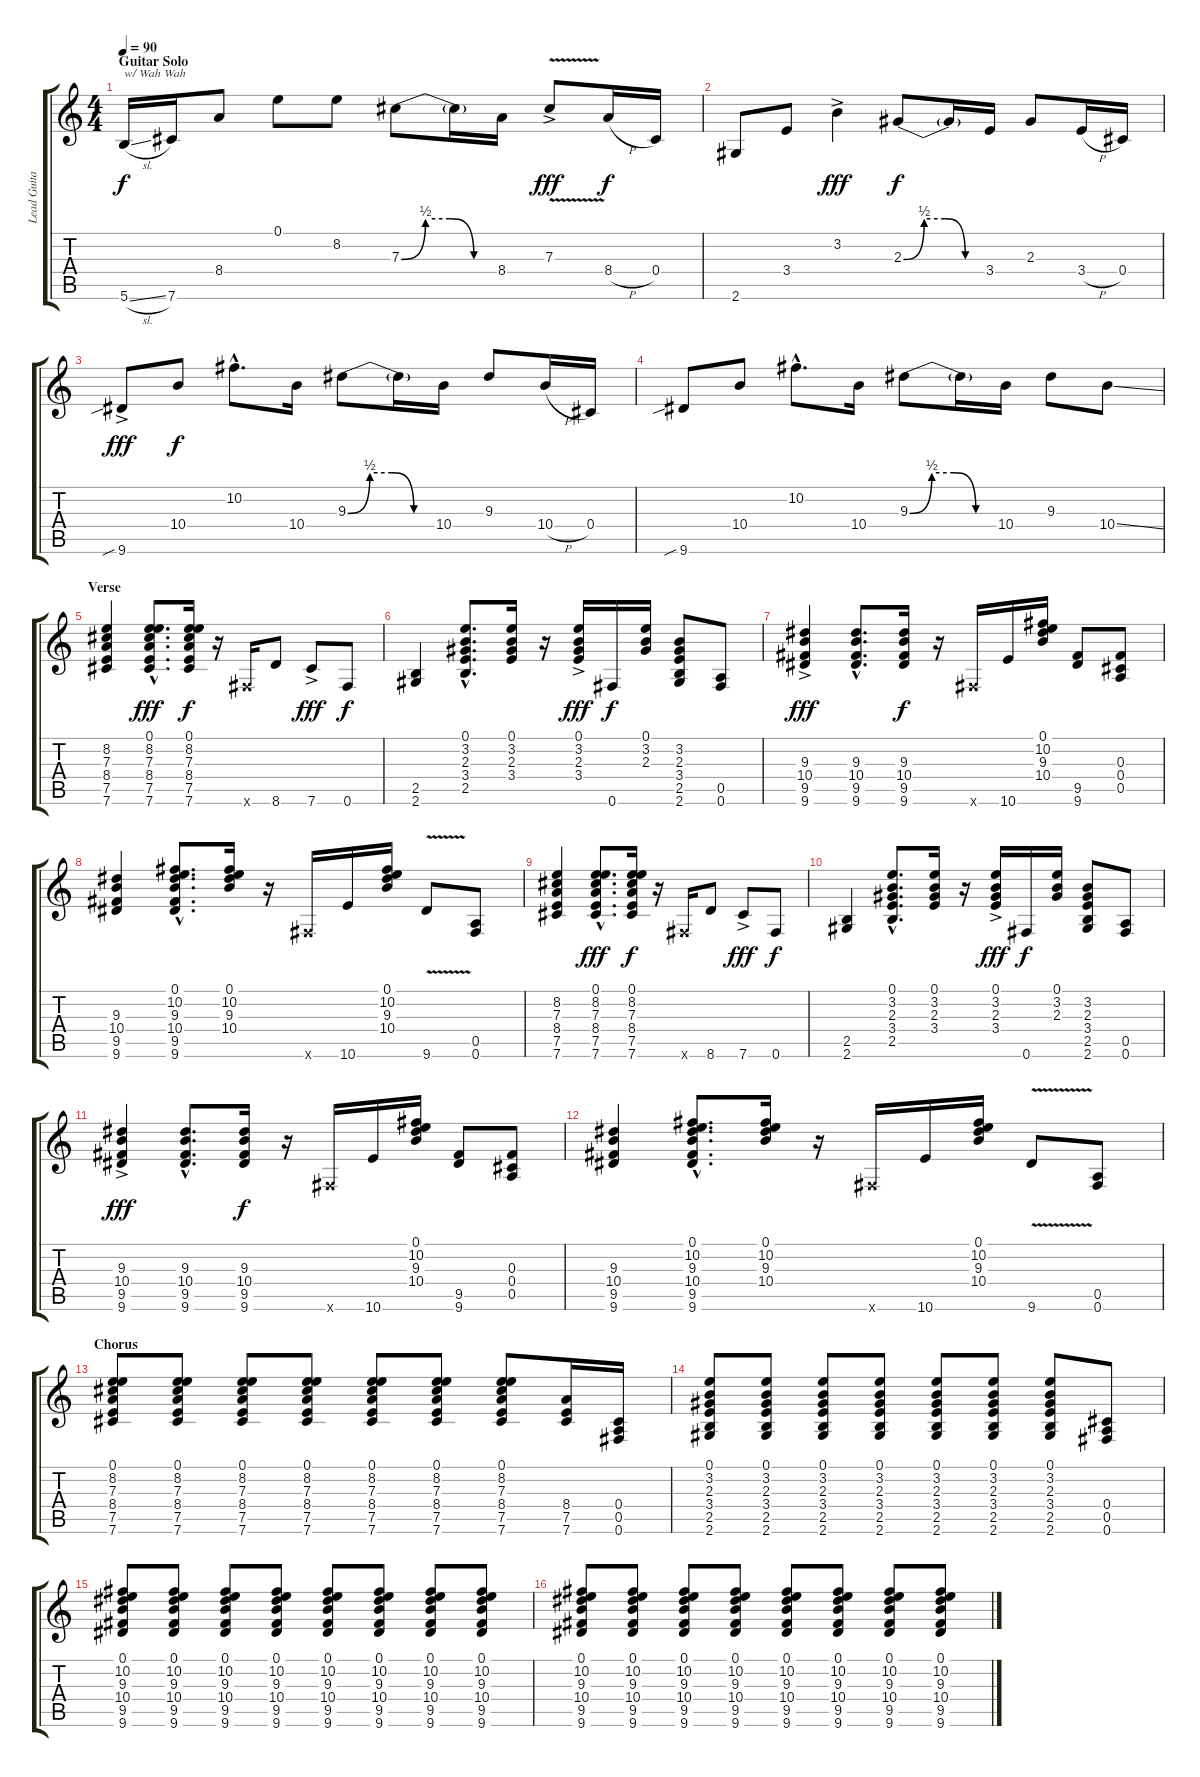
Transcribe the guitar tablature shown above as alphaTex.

\track ("Lead Guitar" "Lead Guita") {instrument distortionguitar}
\staff {score tabs}
\tuning (E4 Ab3 Gb3 Db3 A2 Gb2) {hide}
\ts (4 4)
\section ("" "Guitar Solo")
\tempo 90
\clef g2
\ks c
5.6{sl}.16{txt "w/ Wah Wah" dy f volume 16 instrument overdrivenguitar} 7.6.16 8.4.8 0.1.8 8.2.8 7.3{be (custom 0 0 15 2 30 2 45 0 60 0)}.8 7.3{t}.16 8.4.16 7.3{v ac}.8{dy fff} 8.4{h}.16{dy f} 0.4.16 |
2.6.8 3.4.8 3.2{ac}.4{dy fff} 2.3{be (custom 0 0 15 2 30 2 45 0 60 0)}.8{dy f} 2.3{t}.16 3.4.16 2.3.8 3.4{h}.16 0.4.16 |
9.6{sib ac}.8{dy fff} 10.4.8{dy f} 10.2{hac}.8{d} 10.4.16 9.3{be (custom 0 0 15 2 30 2 45 0 60 0)}.8 9.3{t}.16 10.4.16 9.3.8 10.4{h}.16 0.4.16 |
9.6{sib}.8 10.4.8 10.2{hac}.8{d} 10.4.16 9.3{be (custom 0 0 15 2 30 2 45 0 60 0)}.8 9.3{t}.16 10.4.16 9.3.8 10.4{ss}.8 |
\section ("" "Verse")
(8.2 7.3 8.4 7.5 7.6).4{volume 13 balance 8 instrument distortionguitar} (0.1{hac} 8.2{hac} 7.3{hac} 8.4{hac} 7.5{hac} 7.6{hac}).8{d dy fff} (0.1 8.2 7.3 8.4 7.5 7.6).16{dy f} r.16 0.6{x}.16 8.6.8 7.6{ac}.8{dy fff} 0.6.8{dy f} |
(2.5 2.6).4 (0.1{hac} 3.2{hac} 2.3{hac} 3.4{hac} 2.5{hac}).8{d} (0.1 3.2 2.3 3.4).16 r.16 (0.1 3.2 2.3{ac} 3.4).16{dy fff} 0.6.16{dy f} (0.1 3.2 2.3).16 (3.2 2.3 3.4 2.5 2.6).8 (0.5 0.6).8 |
(9.3 10.4 9.5{ac} 9.6).4{dy fff} (9.3{hac} 10.4{hac} 9.5{hac} 9.6{hac}).8{d} (9.3 10.4 9.5 9.6).16{dy f} r.16 0.6{x}.16 10.6.16 (0.1 10.2 9.3 10.4).16 (9.5 9.6).8 (0.3 0.4 0.5).8 |
(9.3 10.4 9.5 9.6).4 (0.1{hac} 10.2{hac} 9.3{hac} 10.4{hac} 9.5{hac} 9.6{hac}).8{d} (0.1 10.2 9.3 10.4).16 r.16 0.6{x}.16 10.6.16 (0.1 10.2 9.3 10.4).16 9.6{v}.8 (0.5 0.6).8 |
(8.2 7.3 8.4 7.5 7.6).4 (0.1{hac} 8.2{hac} 7.3{hac} 8.4{hac} 7.5{hac} 7.6{hac}).8{d dy fff} (0.1 8.2 7.3 8.4 7.5 7.6).16{dy f} r.16 0.6{x}.16 8.6.8 7.6{ac}.8{dy fff} 0.6.8{dy f} |
(2.5 2.6).4 (0.1{hac} 3.2{hac} 2.3{hac} 3.4{hac} 2.5{hac}).8{d} (0.1 3.2 2.3 3.4).16 r.16 (0.1 3.2 2.3{ac} 3.4).16{dy fff} 0.6.16{dy f} (0.1 3.2 2.3).16 (3.2 2.3 3.4 2.5 2.6).8 (0.5 0.6).8 |
(9.3 10.4 9.5{ac} 9.6).4{dy fff} (9.3{hac} 10.4{hac} 9.5{hac} 9.6{hac}).8{d} (9.3 10.4 9.5 9.6).16{dy f} r.16 0.6{x}.16 10.6.16 (0.1 10.2 9.3 10.4).16 (9.5 9.6).8 (0.3 0.4 0.5).8 |
(9.3 10.4 9.5 9.6).4 (0.1{hac} 10.2{hac} 9.3{hac} 10.4{hac} 9.5{hac} 9.6{hac}).8{d} (0.1 10.2 9.3 10.4).16 r.16 0.6{x}.16 10.6.16 (0.1 10.2 9.3 10.4).16 9.6{v}.8 (0.5 0.6).8 |
\section ("" "Chorus")
(0.1 8.2 7.3 8.4 7.5 7.6).8 (0.1 8.2 7.3 8.4 7.5 7.6).8 (0.1 8.2 7.3 8.4 7.5 7.6).8 (0.1 8.2 7.3 8.4 7.5 7.6).8 (0.1 8.2 7.3 8.4 7.5 7.6).8 (0.1 8.2 7.3 8.4 7.5 7.6).8 (0.1 8.2 7.3 8.4 7.5 7.6).8 (8.4 7.5 7.6).16 (0.4 0.5 0.6).16 |
(0.1 3.2 2.3 3.4 2.5 2.6).8 (0.1 3.2 2.3 3.4 2.5 2.6).8 (0.1 3.2 2.3 3.4 2.5 2.6).8 (0.1 3.2 2.3 3.4 2.5 2.6).8 (0.1 3.2 2.3 3.4 2.5 2.6).8 (0.1 3.2 2.3 3.4 2.5 2.6).8 (0.1 3.2 2.3 3.4 2.5 2.6).8 (0.4 0.5 0.6).8 |
(0.1 10.2 9.3 10.4 9.5 9.6).8 (0.1 10.2 9.3 10.4 9.5 9.6).8 (0.1 10.2 9.3 10.4 9.5 9.6).8 (0.1 10.2 9.3 10.4 9.5 9.6).8 (0.1 10.2 9.3 10.4 9.5 9.6).8 (0.1 10.2 9.3 10.4 9.5 9.6).8 (0.1 10.2 9.3 10.4 9.5 9.6).8 (0.1 10.2 9.3 10.4 9.5 9.6).8 |
(0.1 10.2 9.3 10.4 9.5 9.6).8 (0.1 10.2 9.3 10.4 9.5 9.6).8 (0.1 10.2 9.3 10.4 9.5 9.6).8 (0.1 10.2 9.3 10.4 9.5 9.6).8 (0.1 10.2 9.3 10.4 9.5 9.6).8 (0.1 10.2 9.3 10.4 9.5 9.6).8 (0.1 10.2 9.3 10.4 9.5 9.6).8 (0.1 10.2 9.3 10.4 9.5 9.6).8
